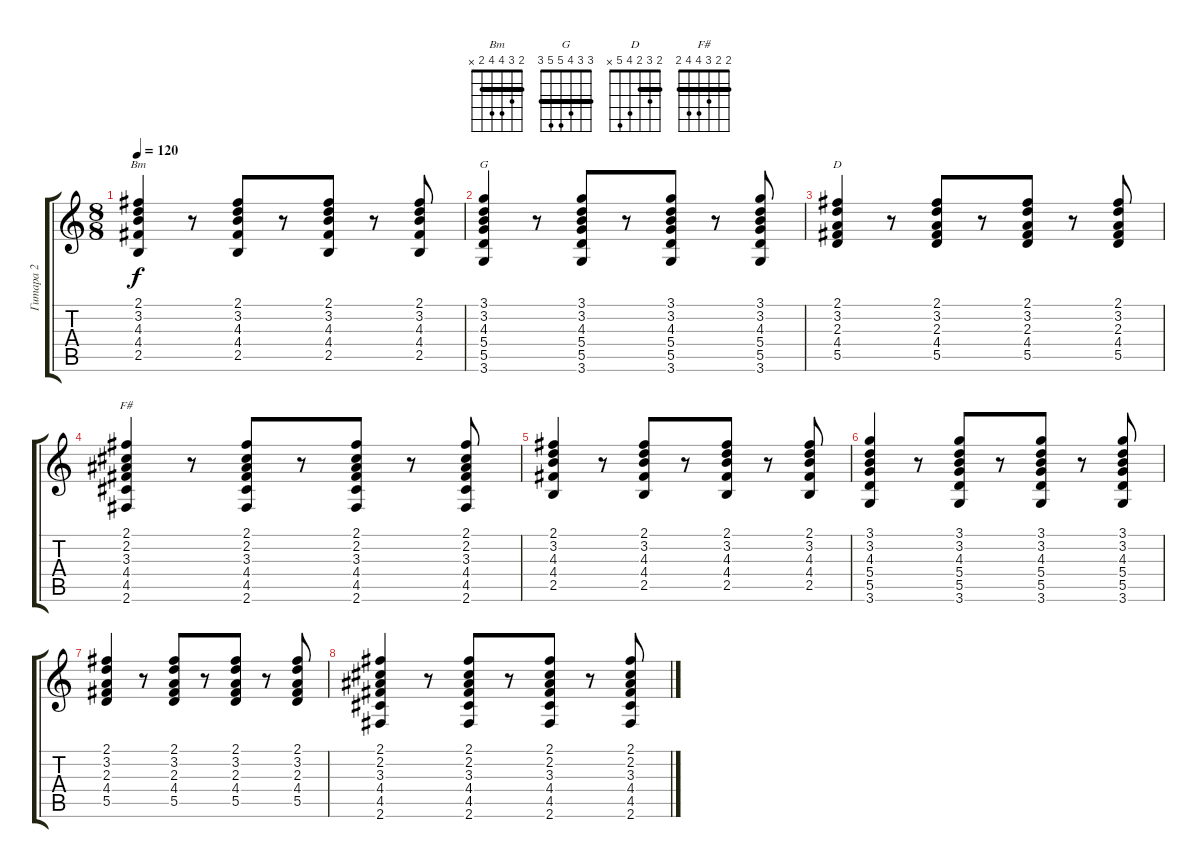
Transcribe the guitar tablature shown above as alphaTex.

\track ("Гитара 2" "Гитара 2") {instrument electricguitarjazz}
\staff {score tabs}
\tuning (E4 B3 G3 D3 A2 E2) {hide}
\chord ("Bm" 2 3 4 4 2 x) {barre 2}
\chord ("G" 3 3 4 5 5 3) {barre 3}
\chord ("D" 2 3 2 4 5 x) {barre 2}
\chord ("F#" 2 2 3 4 4 2) {barre 2}
\ts (8 8)
\tempo 120
\clef g2
\ks c
(2.1 3.2 4.3 4.4 2.5).4{ch "Bm" dy f} r.8 (2.1 3.2 4.3 4.4 2.5).8 r.8 (2.1 3.2 4.3 4.4 2.5).8 r.8 (2.1 3.2 4.3 4.4 2.5).8 |
(3.1 3.2 4.3 5.4 5.5 3.6).4{ch "G"} r.8 (3.1 3.2 4.3 5.4 5.5 3.6).8 r.8 (3.1 3.2 4.3 5.4 5.5 3.6).8 r.8 (3.1 3.2 4.3 5.4 5.5 3.6).8 |
(2.1 3.2 2.3 4.4 5.5).4{ch "D"} r.8 (2.1 3.2 2.3 4.4 5.5).8 r.8 (2.1 3.2 2.3 4.4 5.5).8 r.8 (2.1 3.2 2.3 4.4 5.5).8 |
(2.1 2.2 3.3 4.4 4.5 2.6).4{ch "F#"} r.8 (2.1 2.2 3.3 4.4 4.5 2.6).8 r.8 (2.1 2.2 3.3 4.4 4.5 2.6).8 r.8 (2.1 2.2 3.3 4.4 4.5 2.6).8 |
(2.1 3.2 4.3 4.4 2.5).4 r.8 (2.1 3.2 4.3 4.4 2.5).8 r.8 (2.1 3.2 4.3 4.4 2.5).8 r.8 (2.1 3.2 4.3 4.4 2.5).8 |
(3.1 3.2 4.3 5.4 5.5 3.6).4 r.8 (3.1 3.2 4.3 5.4 5.5 3.6).8 r.8 (3.1 3.2 4.3 5.4 5.5 3.6).8 r.8 (3.1 3.2 4.3 5.4 5.5 3.6).8 |
(2.1 3.2 2.3 4.4 5.5).4 r.8 (2.1 3.2 2.3 4.4 5.5).8 r.8 (2.1 3.2 2.3 4.4 5.5).8 r.8 (2.1 3.2 2.3 4.4 5.5).8 |
(2.1 2.2 3.3 4.4 4.5 2.6).4 r.8 (2.1 2.2 3.3 4.4 4.5 2.6).8 r.8 (2.1 2.2 3.3 4.4 4.5 2.6).8 r.8 (2.1 2.2 3.3 4.4 4.5 2.6).8
